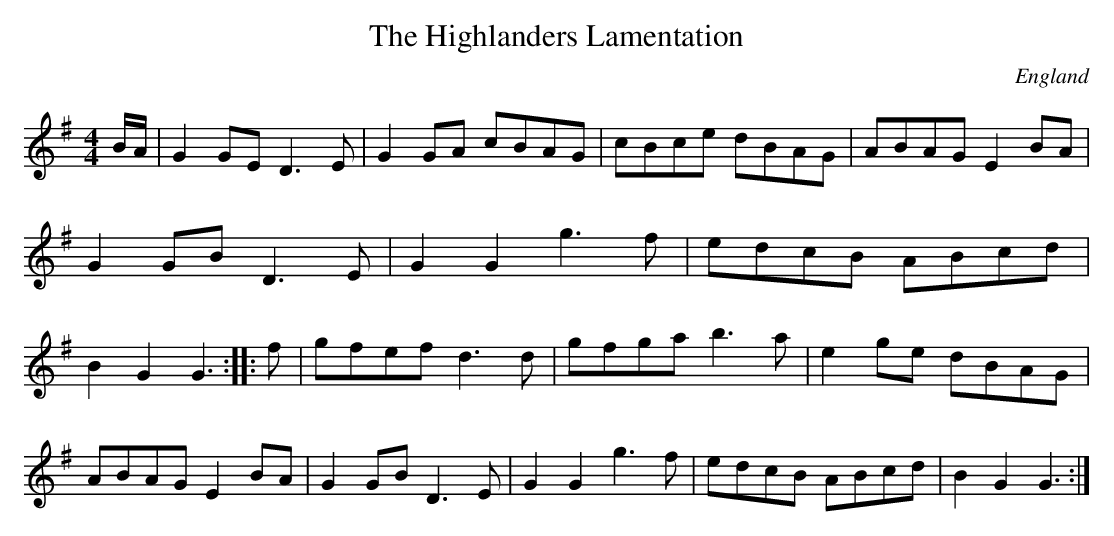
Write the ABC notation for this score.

X:1
T:Highlanders Lamentation, The
O:England
M:4/4
K:G
B/2A/2 | \
G2GE D3E | G2GA cBAG | cBce dBAG | ABAG E2BA | \
G2GB D3E | G2G2 g3f | edcB ABcd | B2G2 G3 ::\
f |\
gfef  d3d | gfga b3a | e2ge dBAG | ABAG E2BA |\
G2GB D3E | G2G2 g3f | edcB ABcd | B2G2 G3 :|**
